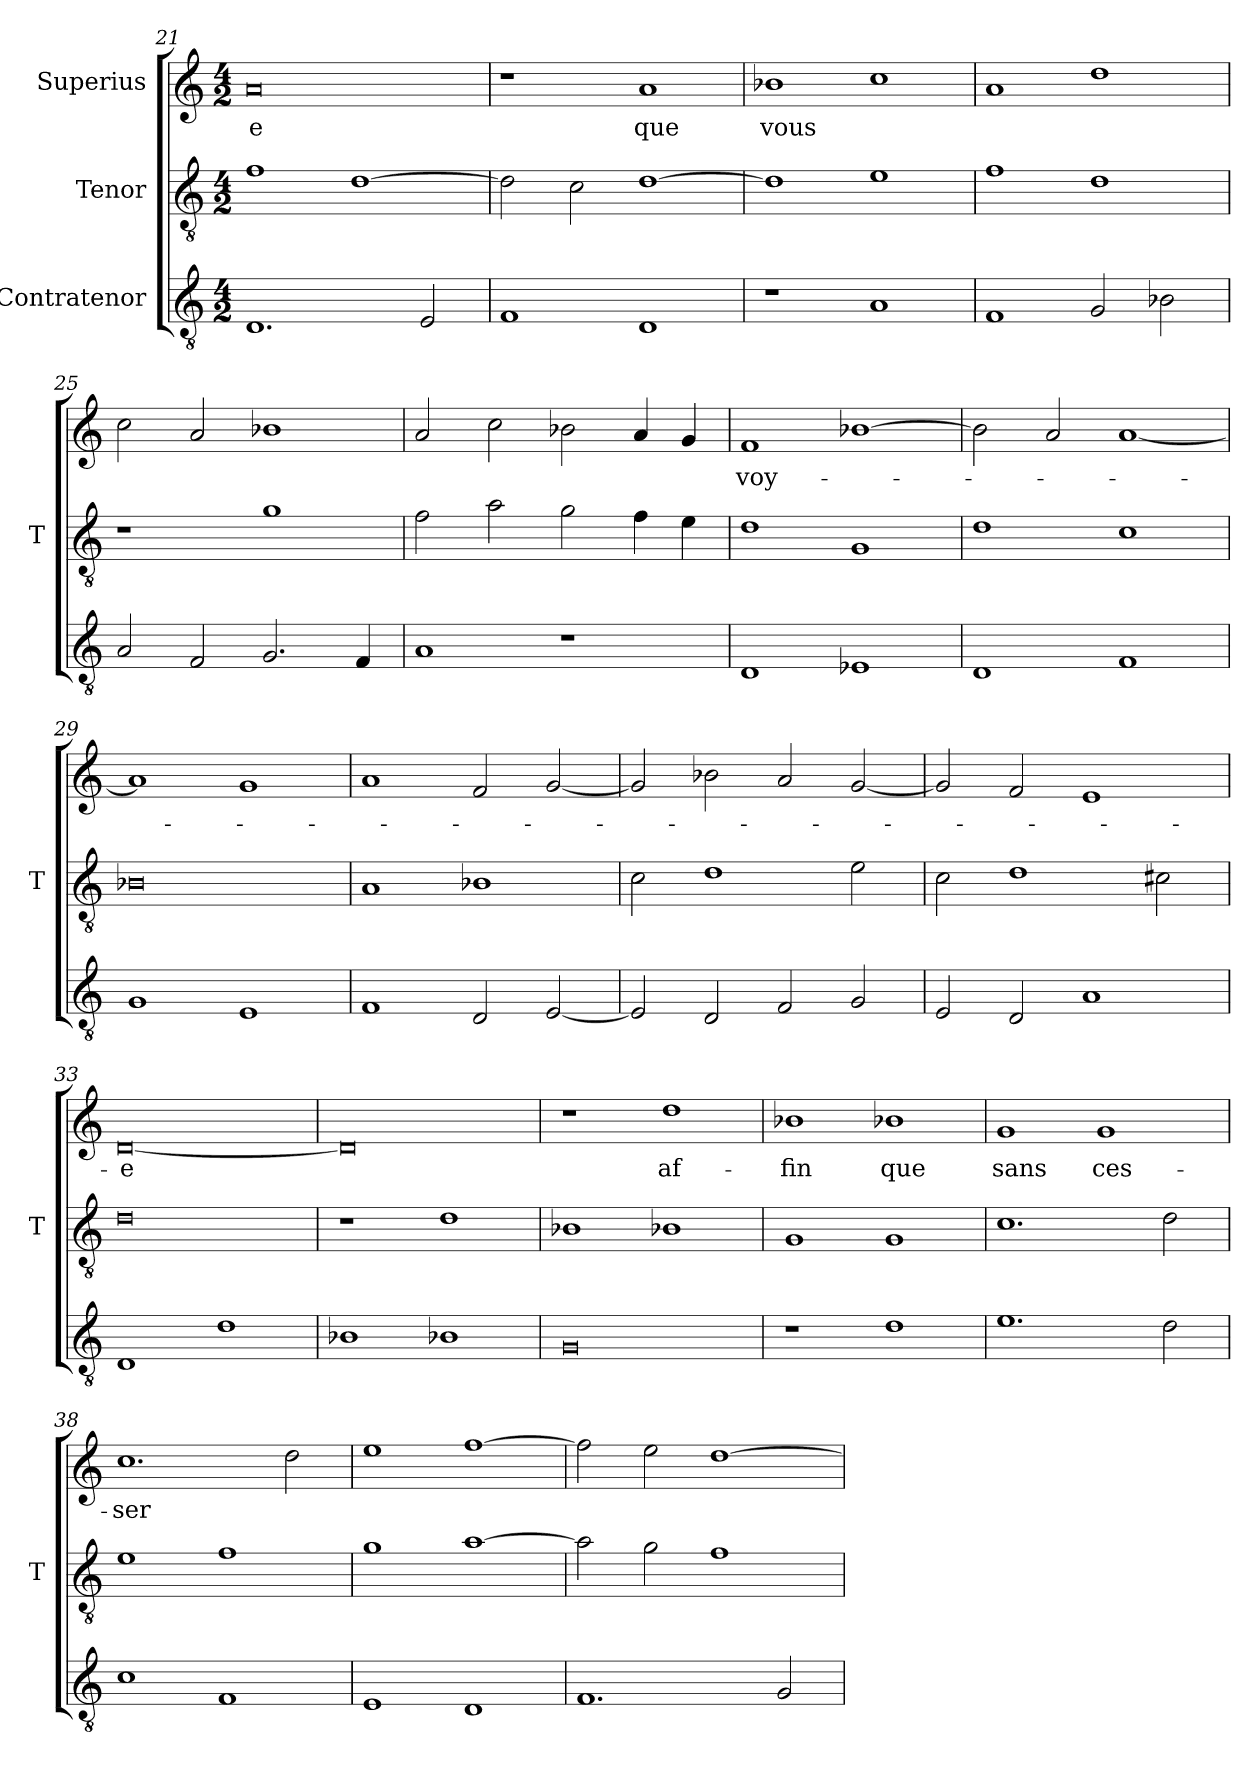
**kern	**kern	**kern	**text
*part3	*part2	*part1	*part1
*staff3	*staff2	*staff1	*staff1
*I"Contratenor	*I"Tenor	*I"Superius	*
*	*I'T	*	*
*clefGv2	*clefGv2	*clefG2	*
*M4/2	*M4/2	*M4/2	*
=21	=21	=21	=21
1.D	1f	0a	-e
.	[1d	.	.
2E	.	.	.
=22	=22	=22	=22
1F	2d]	1r	.
.	2c	.	.
1D	[1d	1a	-que
=23	=23	=23	=23
1r	1d]	1b-X	-vous
1A	1e	1cc	.
=24	=24	=24	=24
1F	1f	1a	.
2G	1d	1dd	.
2B-X	.	.	.
=25	=25	=25	=25
2A	1r	2cc	.
2F	.	2a	.
2.G	1g	1b-X	.
4F	.	.	.
=26	=26	=26	=26
1A	2f	2a	.
.	2a	2cc	.
1r	2g	2b-X	.
.	4f	4a	.
.	4e	4g	.
=27	=27	=27	=27
1D	1d	1f	voy-
1E-X	1G	[1b-X	.
=28	=28	=28	=28
1D	1d	2b-]	.
.	.	2a	.
1F	1c	[1a	.
=29	=29	=29	=29
1G	0B-X	1a]	.
1E	.	1g	.
=30	=30	=30	=30
1F	1A	1a	.
2D	1B-X	2f	.
[2E	.	[2g	.
=31	=31	=31	=31
2E]	2c	2g]	.
2D	1d	2b-X	.
2F	.	2a	.
2G	2e	[2g	.
=32	=32	=32	=32
2E	2c	2g]	.
2D	1d	2f	.
1A	.	1e	.
.	2c#X	.	.
=33	=33	=33	=33
1D	0d	[0d	-e
1d	.	.	.
=34	=34	=34	=34
1B-X	1r	0d]	.
1B-X	1d	.	.
=35	=35	=35	=35
0G	1B-X	1r	.
.	1B-X	1dd	af-
=36	=36	=36	=36
1r	1G	1b-X	-fin
1d	1G	1b-X	-que
=37	=37	=37	=37
1.e	1.c	1g	-sans
.	.	1g	ces-
2d	2d	.	.
=38	=38	=38	=38
1c	1e	1.cc	-ser
1F	1f	.	.
.	.	2dd	.
=39	=39	=39	=39
1E	1g	1ee	.
1D	[1a	[1ff	.
=40	=40	=40	=40
1.F	2a]	2ff]	.
.	2g	2ee	.
.	1f	[1dd	.
2G	.	.	.
=	=	=	=
*-	*-	*-	*-
